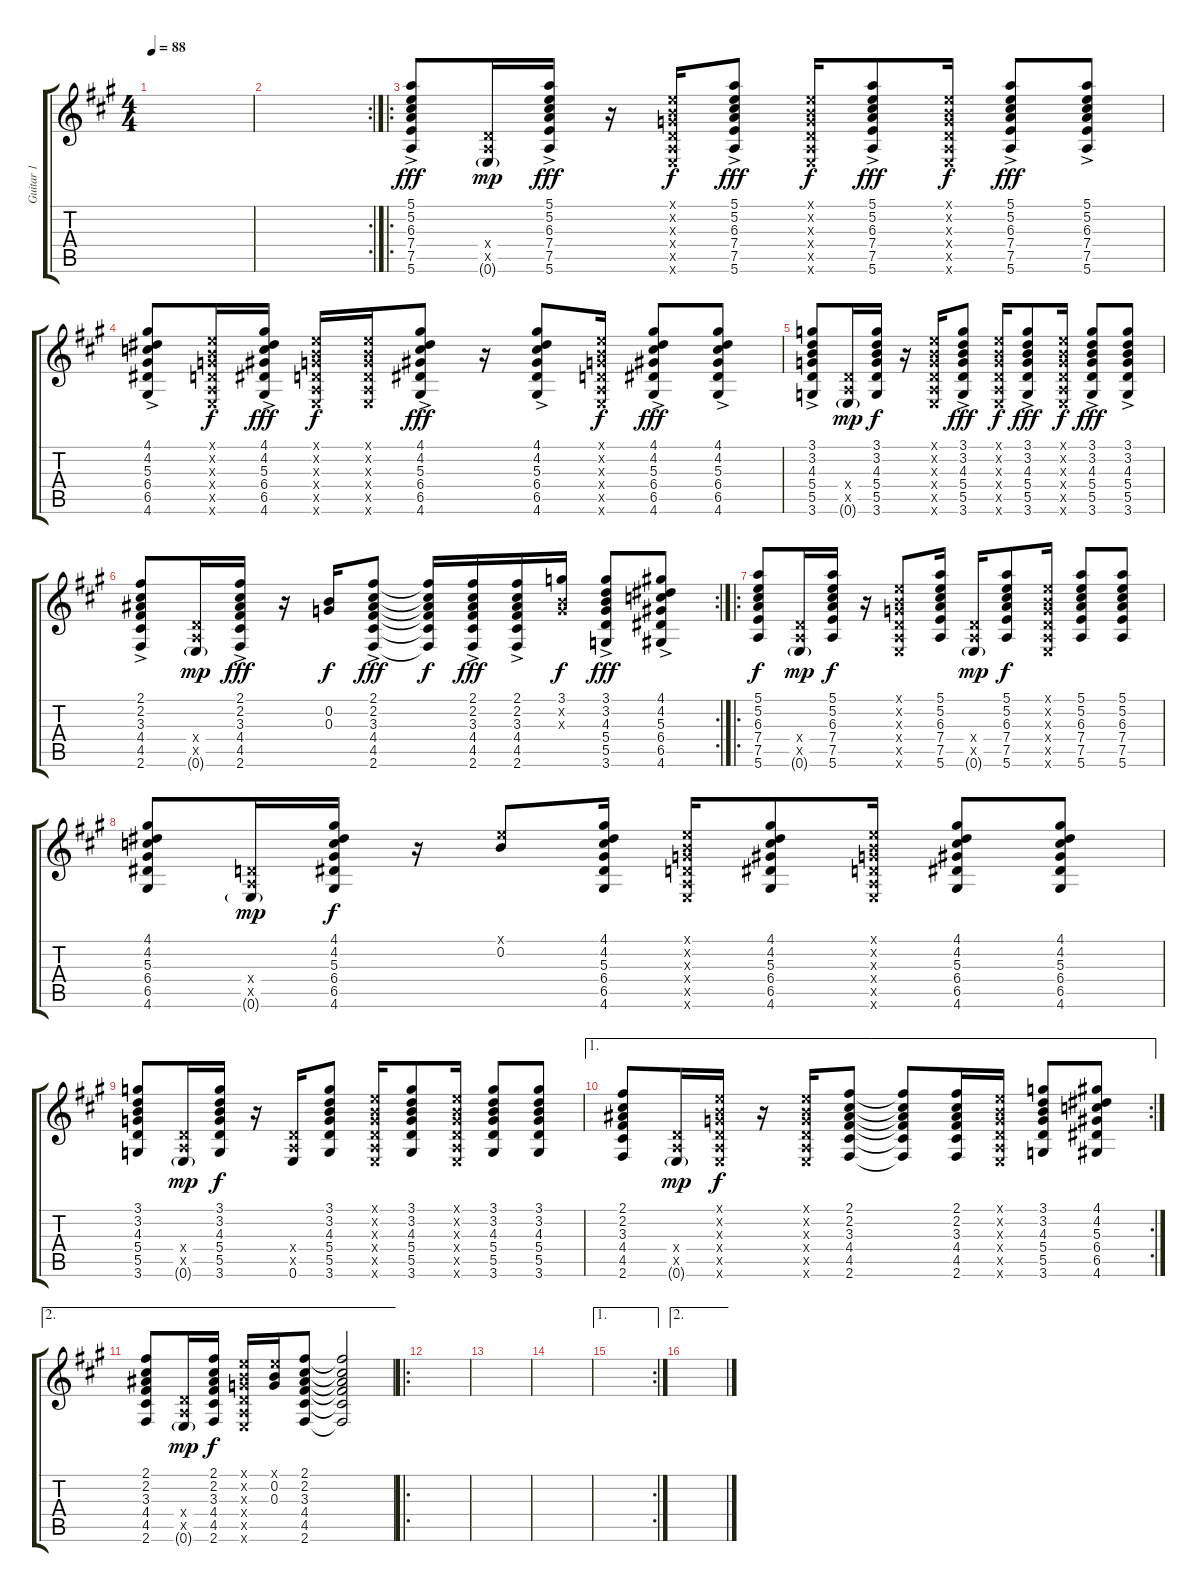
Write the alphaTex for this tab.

\track ("Guitar 1" "Guitar 1") {instrument acousticguitarnylon}
\staff {score tabs}
\tuning (E4 B3 G3 D3 A2 E2) {hide}
\ts (4 4)
\tempo 88
\clef g2
\ks a
|
\rc 2
|
\ro
(5.1{ac} 5.2 6.3 7.4 7.5 5.6).8{dy fff} (0.4{x} 0.5{x} 0.6{g}).16{dy mp} (5.1 5.2 6.3 7.4 7.5 5.6{ac}).16{dy fff} r.16 (0.1{x} 0.2{x} 0.3{x} 0.4{x} 0.5{x} 0.6{x}).16{dy f} (5.1 5.2 6.3 7.4 7.5{ac} 5.6).8{dy fff} (0.1{x} 0.2{x} 0.3{x} 0.4{x} 0.5{x} 0.6{x}).16{dy f} (5.1{ac} 5.2 6.3 7.4 7.5 5.6).8{dy fff} (0.1{x} 0.2{x} 0.3{x} 0.4{x} 0.5{x} 0.6{x}).16{dy f} (5.1{ac} 5.2 6.3 7.4 7.5 5.6).8{dy fff} (5.1{ac} 5.2 6.3 7.4 7.5 5.6).8 |
(4.1{ac} 4.2 5.3 6.4 6.5 4.6).8 (0.1{x} 0.2{x} 0.3{x} 0.4{x} 0.5{x} 0.6{x}).16{dy f} (4.1{ac} 4.2 5.3 6.4 6.5 4.6).16{dy fff} (0.1{x} 0.2{x} 0.3{x} 0.4{x} 0.5{x} 0.6{x}).16{dy f} (0.1{x} 0.2{x} 0.3{x} 0.4{x} 0.5{x} 0.6{x}).16 (4.1 4.2 5.3 6.4 6.5 4.6{ac}).8{dy fff} r.16 (4.1{ac} 4.2 5.3 6.4 6.5 4.6).8 (0.1{x} 0.2{x} 0.3{x} 0.4{x} 0.5{x} 0.6{x}).16{dy f} (4.1 4.2 5.3 6.4 6.5 4.6{ac}).8{dy fff} (4.1 4.2 5.3 6.4 6.5 4.6{ac}).8 |
(3.1 3.2 4.3 5.4 5.5 3.6{ac}).8 (0.4{x} 0.5{x} 0.6{g}).16{dy mp} (3.1 3.2 4.3 5.4 5.5 3.6).16{dy f} r.16 (0.1{x} 0.2{x} 0.3{x} 0.4{x} 0.5{x} 0.6{x}).16 (3.1 3.2 4.3 5.4 5.5 3.6{ac}).8{dy fff} (0.1{x} 0.2{x} 0.3{x} 0.4{x} 0.5{x} 0.6{x}).16{dy f} (3.1 3.2 4.3 5.4 5.5{ac} 3.6).8{dy fff} (0.1{x} 0.2{x} 0.3{x} 0.4{x} 0.5{x} 0.6{x}).16{dy f} (3.1 3.2 4.3 5.4 5.5 3.6{ac}).8{dy fff} (3.1 3.2 4.3 5.4 5.5{ac} 3.6).8 |
\rc 2
(2.1 2.2 3.3 4.4{ac} 4.5 2.6).8 (0.4{x} 0.5{x} 0.6{g}).16{dy mp} (2.1 2.2 3.3 4.4 4.5 2.6{ac}).16{dy fff} r.16 (0.2 0.3).16{dy f} (2.1 2.2 3.3{ac} 4.4 4.5 2.6).8{dy fff} (2.1{t} 2.2{t} 3.3{t} 4.4{t} 4.5{t} 2.6{t}).16{dy f} (2.1 2.2 3.3 4.4 4.5 2.6{ac}).16{dy fff} (2.1 2.2 3.3 4.4{ac} 4.5 2.6).16 (3.1 0.2{x} 0.3{x}).16{dy f} (3.1 3.2 4.3 5.4 5.5{ac} 3.6).8{dy fff} (4.1 4.2 5.3 6.4 6.5{ac} 4.6).8 |
\ro
(5.1 5.2 6.3 7.4 7.5 5.6).8{dy f} (0.4{x} 0.5{x} 0.6{g}).16{dy mp} (5.1 5.2 6.3 7.4 7.5 5.6).16{dy f} r.16 (0.1{x} 0.2{x} 0.3{x} 0.4{x} 0.5{x} 0.6{x}).8 (5.1 5.2 6.3 7.4 7.5 5.6).16 (0.4{x} 0.5{x} 0.6{g}).16{dy mp} (5.1 5.2 6.3 7.4 7.5 5.6).8{dy f} (0.1{x} 0.2{x} 0.3{x} 0.4{x} 0.5{x} 0.6{x}).16 (5.1 5.2 6.3 7.4 7.5 5.6).8 (5.1 5.2 6.3 7.4 7.5 5.6).8 |
(4.1 4.2 5.3 6.4 6.5 4.6).8 (0.4{x} 0.5{x} 0.6{g}).16{dy mp} (4.1 4.2 5.3 6.4 6.5 4.6).16{dy f} r.16 (0.1{x} 0.2).8 (4.1 4.2 5.3 6.4 6.5 4.6).16 (0.1{x} 0.2{x} 0.3{x} 0.4{x} 0.5{x} 0.6{x}).16 (4.1 4.2 5.3 6.4 6.5 4.6).8 (0.1{x} 0.2{x} 0.3{x} 0.4{x} 0.5{x} 0.6{x}).16 (4.1 4.2 5.3 6.4 6.5 4.6).8 (4.1 4.2 5.3 6.4 6.5 4.6).8 |
(3.1 3.2 4.3 5.4 5.5 3.6).8 (0.4{x} 0.5{x} 0.6{g}).16{dy mp} (3.1 3.2 4.3 5.4 5.5 3.6).16{dy f} r.16 (0.4{x} 0.5{x} 0.6).16 (3.1 3.2 4.3 5.4 5.5 3.6).8 (0.1{x} 0.2{x} 0.3{x} 0.4{x} 0.5{x} 0.6{x}).16 (3.1 3.2 4.3 5.4 5.5 3.6).8 (0.1{x} 0.2{x} 0.3{x} 0.4{x} 0.5{x} 0.6{x}).16 (3.1 3.2 4.3 5.4 5.5 3.6).8 (3.1 3.2 4.3 5.4 5.5 3.6).8 |
\ae 1
\rc 2
(2.1 2.2 3.3 4.4 4.5 2.6).8 (0.4{x} 0.5{x} 0.6{g}).16{dy mp} (0.1{x} 0.2{x} 0.3{x} 0.4{x} 0.5{x} 0.6{x}).16{dy f} r.16 (0.1{x} 0.2{x} 0.3{x} 0.4{x} 0.5{x} 0.6{x}).16 (2.1 2.2 3.3 4.4 4.5 2.6).8 (2.1{t} 2.2{t} 3.3{t} 4.4{t} 4.5{t} 2.6{t}).8 (2.1 2.2 3.3 4.4 4.5 2.6).16 (0.1{x} 0.2{x} 0.3{x} 0.4{x} 0.5{x} 0.6{x}).16 (3.1 3.2 4.3 5.4 5.5 3.6).8 (4.1 4.2 5.3 6.4 6.5 4.6).8 |
\ae 2
(2.1 2.2 3.3 4.4 4.5 2.6).8 (0.4{x} 0.5{x} 0.6{g}).16{dy mp} (2.1 2.2 3.3 4.4 4.5 2.6).16{dy f} (0.1{x} 0.2{x} 0.3{x} 0.4{x} 0.5{x} 0.6{x}).16 (0.1{x} 0.2 0.3).16 (2.1 2.2 3.3 4.4 4.5 2.6).8 (2.1{t} 2.2{t} 3.3{t} 4.4{t} 4.5{t} 2.6{t}).2 |
\ro
|
|
|
\ae 1
\rc 2
|
\ae 2
